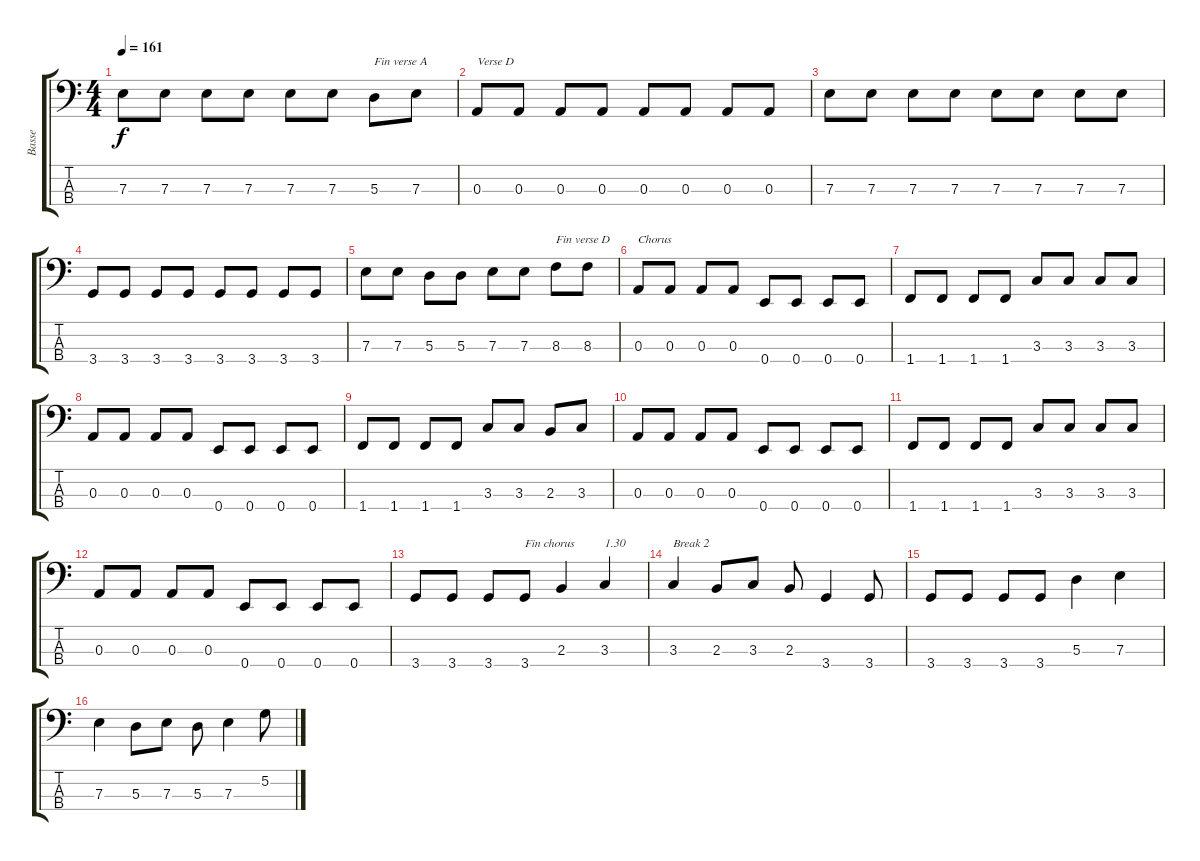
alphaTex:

\track ("Basse" "Basse") {instrument electricbassfinger}
\staff {score tabs}
\tuning (G2 D2 A1 E1) {hide}
\ts (4 4)
\tempo 161
\clef f4
\ks c
7.3.8{dy f} 7.3.8 7.3.8 7.3.8 7.3.8 7.3.8 5.3.8{txt "Fin verse A"} 7.3.8 |
0.3.8{txt "Verse D"} 0.3.8 0.3.8 0.3.8 0.3.8 0.3.8 0.3.8 0.3.8 |
7.3.8 7.3.8 7.3.8 7.3.8 7.3.8 7.3.8 7.3.8 7.3.8 |
3.4.8 3.4.8 3.4.8 3.4.8 3.4.8 3.4.8 3.4.8 3.4.8 |
7.3.8 7.3.8 5.3.8 5.3.8 7.3.8 7.3.8 8.3.8{txt "Fin verse D"} 8.3.8 |
0.3.8{txt "Chorus"} 0.3.8 0.3.8 0.3.8 0.4.8 0.4.8 0.4.8 0.4.8 |
1.4.8 1.4.8 1.4.8 1.4.8 3.3.8 3.3.8 3.3.8 3.3.8 |
0.3.8 0.3.8 0.3.8 0.3.8 0.4.8 0.4.8 0.4.8 0.4.8 |
1.4.8 1.4.8 1.4.8 1.4.8 3.3.8 3.3.8 2.3.8 3.3.8 |
0.3.8 0.3.8 0.3.8 0.3.8 0.4.8 0.4.8 0.4.8 0.4.8 |
1.4.8 1.4.8 1.4.8 1.4.8 3.3.8 3.3.8 3.3.8 3.3.8 |
0.3.8 0.3.8 0.3.8 0.3.8 0.4.8 0.4.8 0.4.8 0.4.8 |
3.4.8 3.4.8 3.4.8 3.4.8{txt "Fin chorus"} 2.3.4 3.3.4{txt "1.30"} |
3.3.4{txt "Break 2"} 2.3.8 3.3.8 2.3.8 3.4.4 3.4.8 |
3.4.8 3.4.8 3.4.8 3.4.8 5.3.4 7.3.4 |
7.3.4 5.3.8 7.3.8 5.3.8 7.3.4 5.2.8
